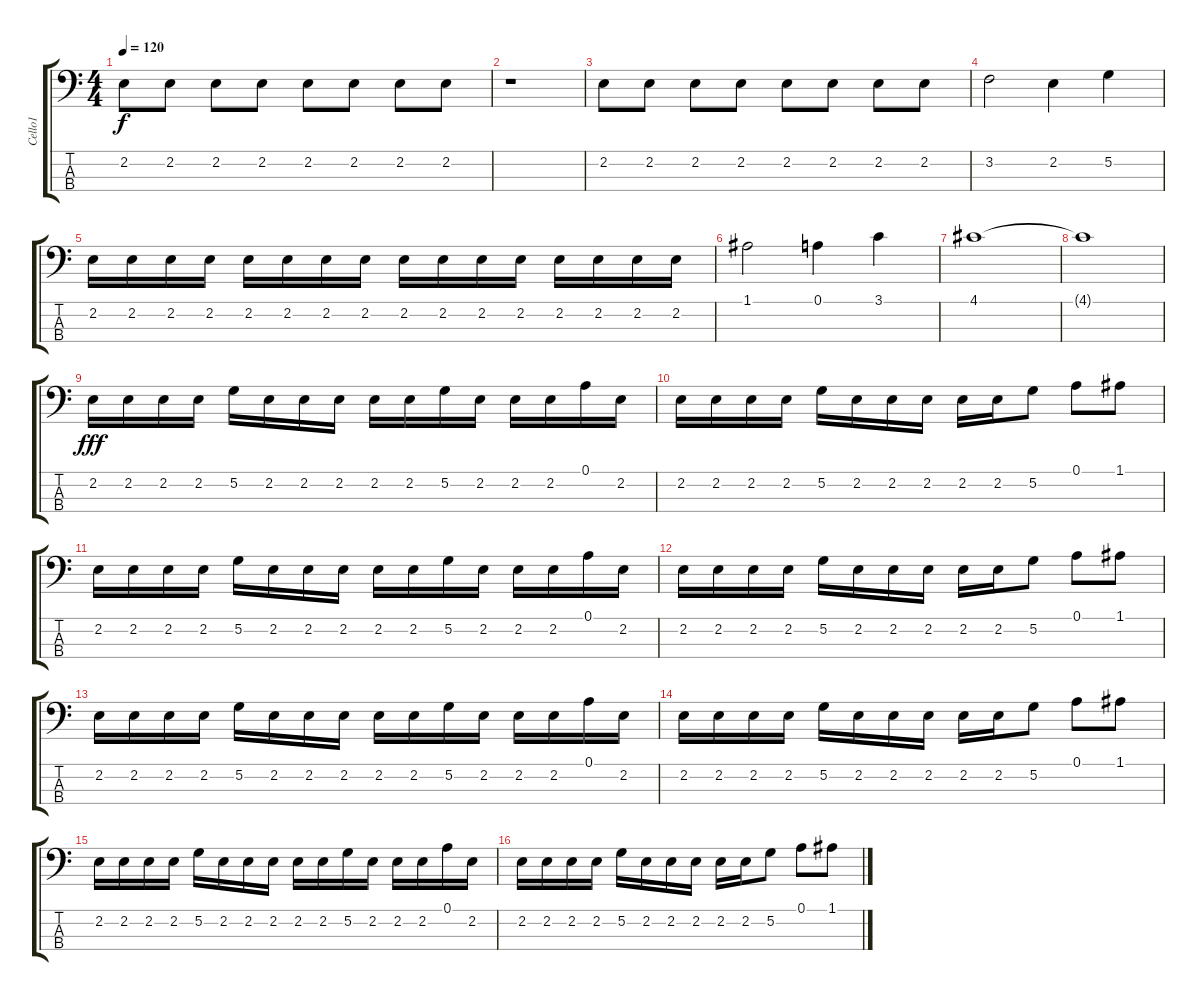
\track ("Cello1" "Cello1") {instrument distortionguitar}
\staff {score tabs}
\tuning (A2 D2 G1 C1) {hide}
\ts (4 4)
\tempo 120
\clef f4
\ks c
2.2.8{dy f} 2.2.8 2.2.8 2.2.8 2.2.8 2.2.8 2.2.8 2.2.8 |
r.1 |
2.2.8 2.2.8 2.2.8 2.2.8 2.2.8 2.2.8 2.2.8 2.2.8 |
3.2.2 2.2.4 5.2.4 |
2.2.16 2.2.16 2.2.16 2.2.16 2.2.16 2.2.16 2.2.16 2.2.16 2.2.16 2.2.16 2.2.16 2.2.16 2.2.16 2.2.16 2.2.16 2.2.16 |
1.1.2 0.1.4 3.1.4 |
4.1.1 |
4.1{t}.1 |
2.2.16{dy fff volume 14} 2.2.16 2.2.16 2.2.16 5.2.16 2.2.16 2.2.16 2.2.16 2.2.16 2.2.16 5.2.16 2.2.16 2.2.16 2.2.16 0.1.16 2.2.16 |
2.2.16 2.2.16 2.2.16 2.2.16 5.2.16 2.2.16 2.2.16 2.2.16 2.2.16 2.2.16 5.2.8 0.1.8 1.1.8 |
2.2.16 2.2.16 2.2.16 2.2.16 5.2.16 2.2.16 2.2.16 2.2.16 2.2.16 2.2.16 5.2.16 2.2.16 2.2.16 2.2.16 0.1.16 2.2.16 |
2.2.16 2.2.16 2.2.16 2.2.16 5.2.16 2.2.16 2.2.16 2.2.16 2.2.16 2.2.16 5.2.8 0.1.8 1.1.8 |
2.2.16 2.2.16 2.2.16 2.2.16 5.2.16 2.2.16 2.2.16 2.2.16 2.2.16 2.2.16 5.2.16 2.2.16 2.2.16 2.2.16 0.1.16 2.2.16 |
2.2.16 2.2.16 2.2.16 2.2.16 5.2.16 2.2.16 2.2.16 2.2.16 2.2.16 2.2.16 5.2.8 0.1.8 1.1.8 |
2.2.16 2.2.16 2.2.16 2.2.16 5.2.16 2.2.16 2.2.16 2.2.16 2.2.16 2.2.16 5.2.16 2.2.16 2.2.16 2.2.16 0.1.16 2.2.16 |
2.2.16 2.2.16 2.2.16 2.2.16 5.2.16 2.2.16 2.2.16 2.2.16 2.2.16 2.2.16 5.2.8 0.1.8 1.1.8
